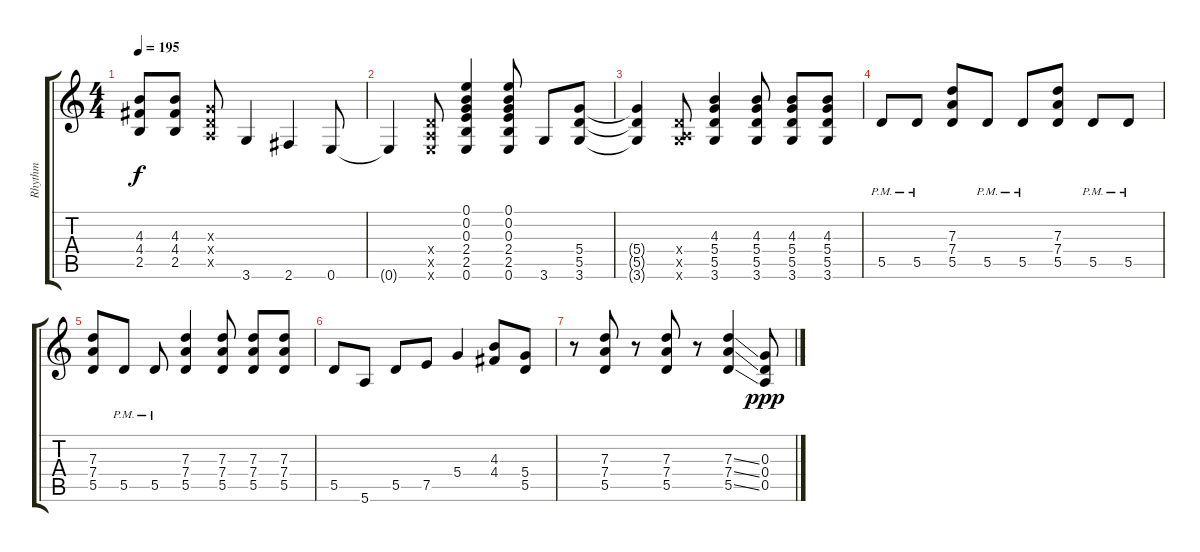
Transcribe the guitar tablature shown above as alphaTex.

\track ("Rhythm" "Rhythm") {instrument overdrivenguitar}
\staff {score tabs}
\tuning (E4 B3 G3 D3 A2 E2) {hide}
\ts (4 4)
\tempo 195
\clef g2
\ks c
(4.3{t} 4.4{t} 2.5{t}).8{dy f} (4.3 4.4 2.5).8 (0.3{x} 0.4{x} 0.5{x}).8 3.6.4 2.6.4 0.6.8 |
0.6{t}.4 (0.4{x} 0.5{x} 0.6{x}).8 (0.1 0.2 0.3 2.4 2.5 0.6).4 (0.1 0.2 0.3 2.4 2.5 0.6).8 3.6.8 (5.4 5.5 3.6).8 |
(5.4{t} 5.5{t} 3.6{t}).4 (0.4{x} 0.5{x} 3.6{x}).8 (4.3 5.4 5.5 3.6).4 (4.3 5.4 5.5 3.6).8 (4.3 5.4 5.5 3.6).8 (4.3 5.4 5.5 3.6).8 |
5.5{pm}.8 5.5{pm}.8 (7.3 7.4 5.5).8 5.5{pm}.8 5.5{pm}.8 (7.3 7.4 5.5).8 5.5{pm}.8 5.5{pm}.8 |
(7.3 7.4 5.5).8 5.5{pm}.8 5.5{pm}.8 (7.3 7.4 5.5).4 (7.3 7.4 5.5).8 (7.3 7.4 5.5).8 (7.3 7.4 5.5).8 |
5.5.8 5.6.8 5.5.8 7.5.8 5.4.4 (4.3 4.4).8 (5.4 5.5).8 |
r.8 (7.3 7.4 5.5).8 r.8 (7.3 7.4 5.5).8 r.8 (7.3{ss} 7.4{ss} 5.5{ss}).4 (0.3 0.4 0.5).8{dy ppp}
